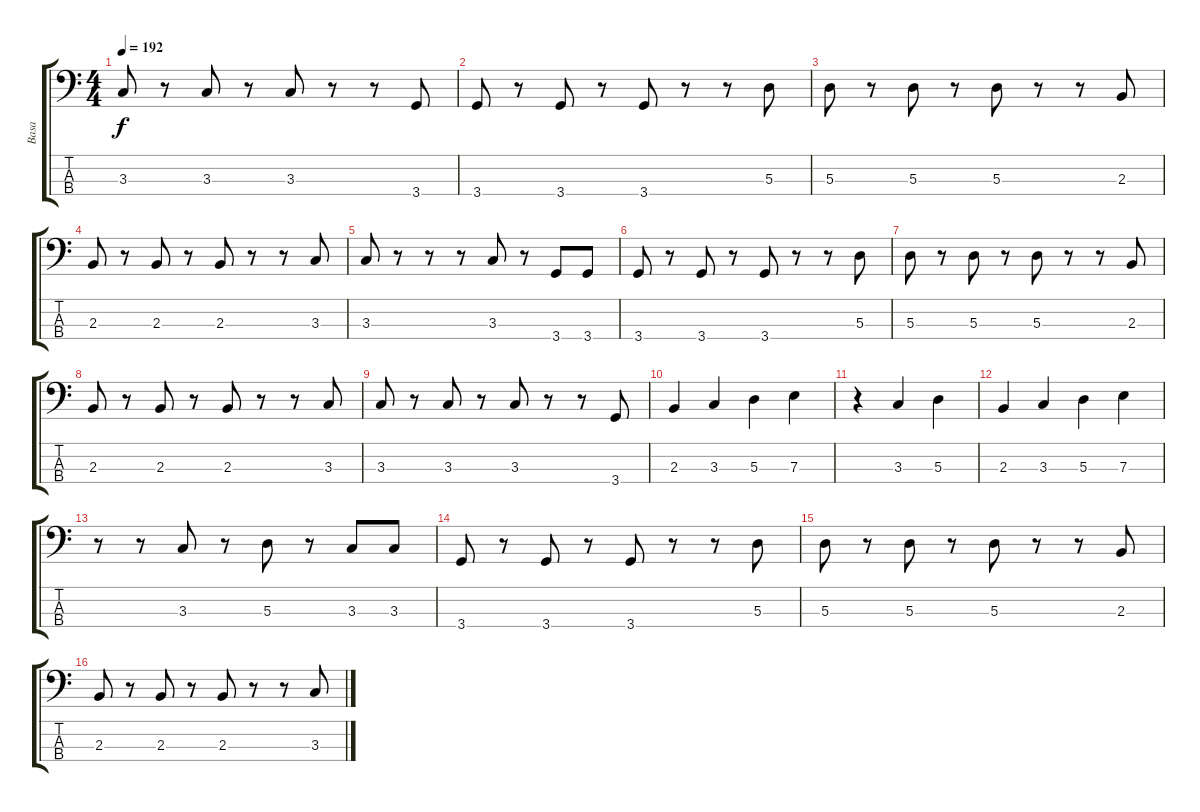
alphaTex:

\track ("Basa" "Basa") {instrument electricbassfinger}
\staff {score tabs}
\tuning (G2 D2 A1 E1) {hide}
\ts (4 4)
\tempo 192
\clef f4
\ks c
3.3.8{dy f} r.8 3.3.8 r.8 3.3.8 r.8 r.8 3.4.8 |
3.4.8 r.8 3.4.8 r.8 3.4.8 r.8 r.8 5.3.8 |
5.3.8 r.8 5.3.8 r.8 5.3.8 r.8 r.8 2.3.8 |
2.3.8 r.8 2.3.8 r.8 2.3.8 r.8 r.8 3.3.8 |
3.3.8 r.8 r.8 r.8 3.3.8 r.8 3.4.8 3.4.8 |
3.4.8 r.8 3.4.8 r.8 3.4.8 r.8 r.8 5.3.8 |
5.3.8 r.8 5.3.8 r.8 5.3.8 r.8 r.8 2.3.8 |
2.3.8 r.8 2.3.8 r.8 2.3.8 r.8 r.8 3.3.8 |
3.3.8 r.8 3.3.8 r.8 3.3.8 r.8 r.8 3.4.8 |
2.3.4 3.3.4 5.3.4 7.3.4 |
r.4 3.3.4 5.3.4 |
2.3.4 3.3.4 5.3.4 7.3.4 |
r.8 r.8 3.3.8 r.8 5.3.8 r.8 3.3.8 3.3.8 |
3.4.8 r.8 3.4.8 r.8 3.4.8 r.8 r.8 5.3.8 |
5.3.8 r.8 5.3.8 r.8 5.3.8 r.8 r.8 2.3.8 |
2.3.8 r.8 2.3.8 r.8 2.3.8 r.8 r.8 3.3.8
